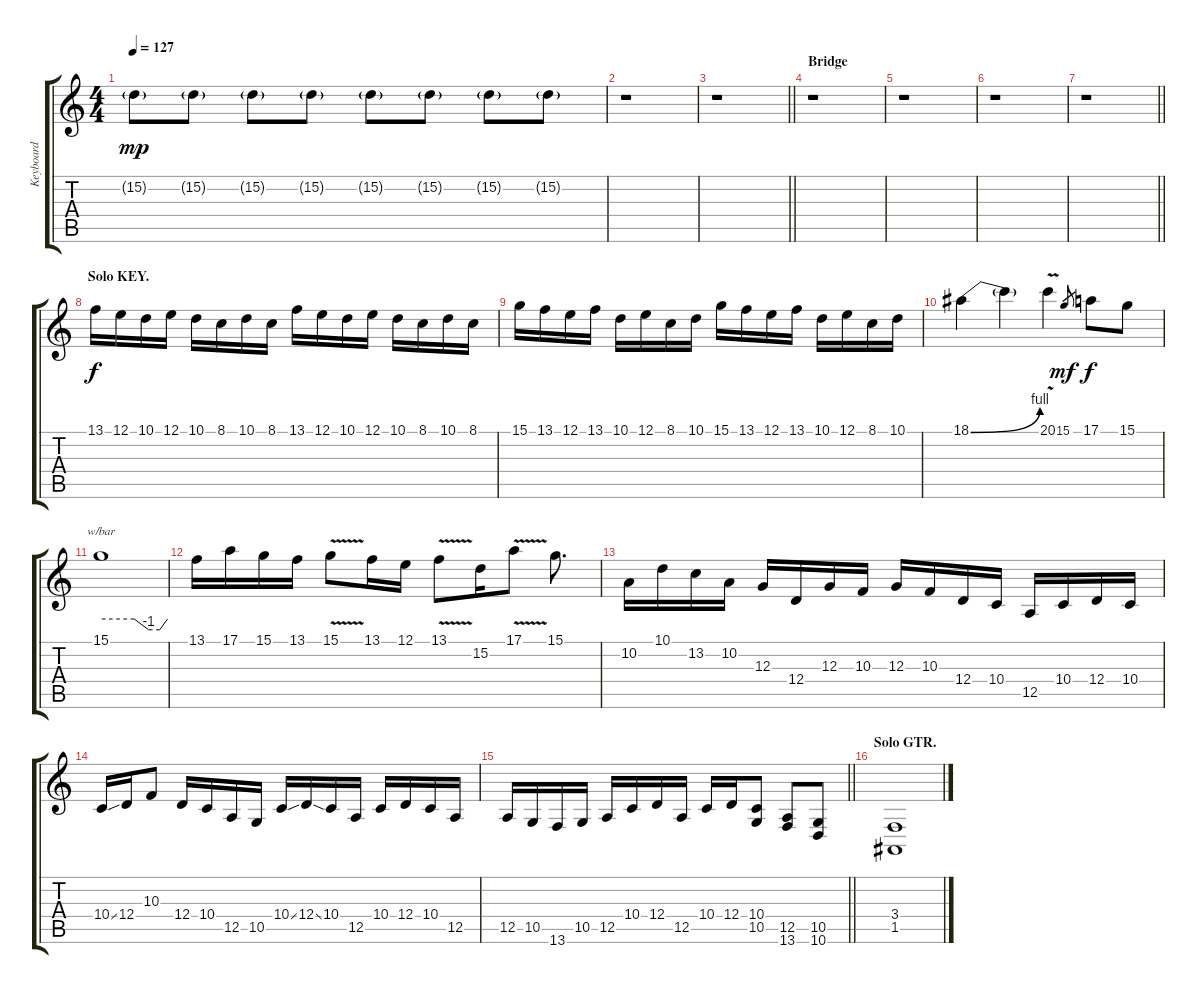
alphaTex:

\track ("Keyboard" "Keyboard") {instrument electricgrandpiano}
\staff {score tabs}
\tuning (E4 B3 G3 D3 A2 E2) {hide}
\ts (4 4)
\tempo 127
\clef g2
\ks c
15.2{g}.8{dy mp} 15.2{g}.8 15.2{g}.8 15.2{g}.8 15.2{g}.8 15.2{g}.8 15.2{g}.8 15.2{g}.8 |
r.1 |
\barLineRight lightlight
r.1 |
\section ("" "Bridge")
r.1 |
r.1 |
r.1 |
\barLineRight lightlight
r.1 |
\section ("" "Solo KEY.")
13.1.16{dy f instrument lead2sawtooth} 12.1.16 10.1.16 12.1.16 10.1.16 8.1.16 10.1.16 8.1.16 13.1.16 12.1.16 10.1.16 12.1.16 10.1.16 8.1.16 10.1.16 8.1.16 |
15.1.16 13.1.16 12.1.16 13.1.16 10.1.16 12.1.16 8.1.16 10.1.16 15.1.16 13.1.16 12.1.16 13.1.16 10.1.16 12.1.16 8.1.16 10.1.16 |
18.1{be (bend 0 0 60 4)}.4 18.1{t}.4 20.1{v}.4 15.1.8{gr dy mf} 17.1.8{dy f} 15.1.8 |
15.1.1{tbe (custom default 0 0 30 0 43 -4 53 -4 60 0)} |
13.1.16 17.1.16 15.1.16 13.1.16 15.1{v}.8 13.1.16 12.1.16 13.1{v}.8 15.2.16 17.1{v}.8 15.1.8{d} |
10.2.16 10.1.16 13.2.16 10.2.16 12.3.16 12.4.16 12.3.16 10.3.16 12.3.16 10.3.16 12.4.16 10.4.16 12.5.16 10.4.16 12.4.16 10.4.16 |
10.4{ss}.16 12.4.16 10.3.8 12.4.16 10.4.16 12.5.16 10.5.16 10.4{ss}.16 12.4{ss}.16 10.4.16 12.5.16 10.4.16 12.4.16 10.4.16 12.5.16 |
\barLineRight lightlight
12.5.16 10.5.16 13.6.16 10.5.16 12.5.16 10.4.16 12.4.16 12.5.16 10.4.16 12.4.16 (10.4 10.5).8 (12.5 13.6).8 (10.5 10.6).8 |
\section ("" "Solo GTR.")
(3.4 1.5).1
